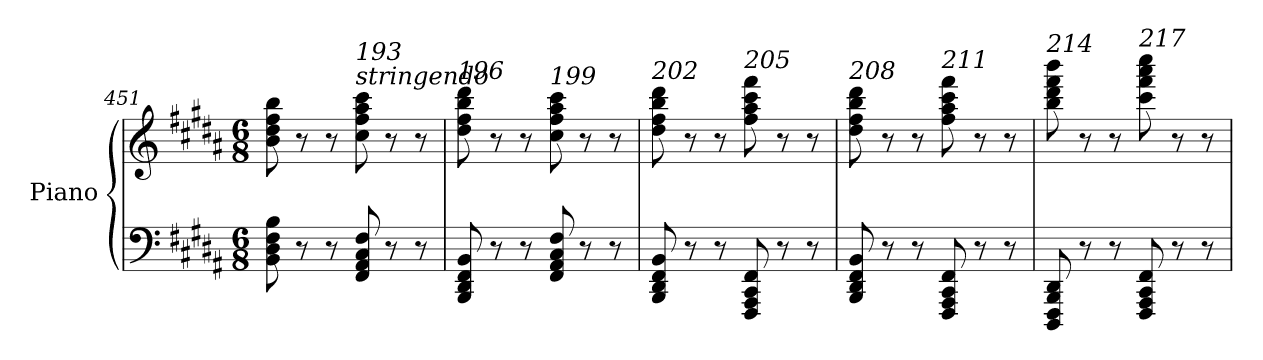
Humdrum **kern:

**kern	**kern
*part1	*part1
*staff2	*staff1
*I"Piano	*
*I'Pno	*
*clefF4	*clefG2
*k[f#c#g#d#a#]	*k[f#c#g#d#a#]
*M6/8	*M6/8
=451	=451
8BB\ 8D#\ 8F#\ 8B\	8b\ 8dd#\ 8ff#\ 8bb\
8r	8r
8r	8r
!	!LO:TX:a:i:t=stringendo
!	!LO:TX:a:i:t=193
8FF#/ 8AA#/ 8C#/ 8F#/	8cc#\ 8ff#\ 8aa#\ 8ccc#\
8r	8r
8r	8r
=452	=452
!	!LO:TX:a:i:t=196
8BBB/ 8DD#/ 8FF#/ 8BB/	8dd#\ 8ff#\ 8bb\ 8ddd#\
8r	8r
8r	8r
!	!LO:TX:a:i:t=199
8FF#/ 8AA#/ 8C#/ 8F#/	8cc#\ 8ff#\ 8aa#\ 8ccc#\
8r	8r
8r	8r
!!LO:LB:g=z
=453	=453
!	!LO:TX:a:i:t=202
8BBB/ 8DD#/ 8FF#/ 8BB/	8dd#\ 8ff#\ 8bb\ 8ddd#\
8r	8r
8r	8r
!	!LO:TX:a:i:t=205
8FFF#/ 8AAA#/ 8CC#/ 8FF#/	8ff#\ 8aa#\ 8ccc#\ 8fff#\
8r	8r
8r	8r
=454	=454
!	!LO:TX:a:i:t=208
8BBB/ 8DD#/ 8FF#/ 8BB/	8dd#\ 8ff#\ 8bb\ 8ddd#\
8r	8r
8r	8r
!	!LO:TX:a:i:t=211
8FFF#/ 8AAA#/ 8CC#/ 8FF#/	8ff#\ 8aa#\ 8ccc#\ 8fff#\
8r	8r
8r	8r
=455	=455
!	!LO:TX:a:i:t=214
8DDD#/ 8FFF#/ 8BBB/ 8DD#/	8bb\ 8ddd#\ 8fff#\ 8bbb\
8r	8r
8r	8r
!	!LO:TX:a:i:t=217
8FFF#/ 8AAA#/ 8CC#/ 8FF#/	8ccc#\ 8fff#\ 8aaa#\ 8cccc#\
8r	8r
8r	8r
=	=
*-	*-
